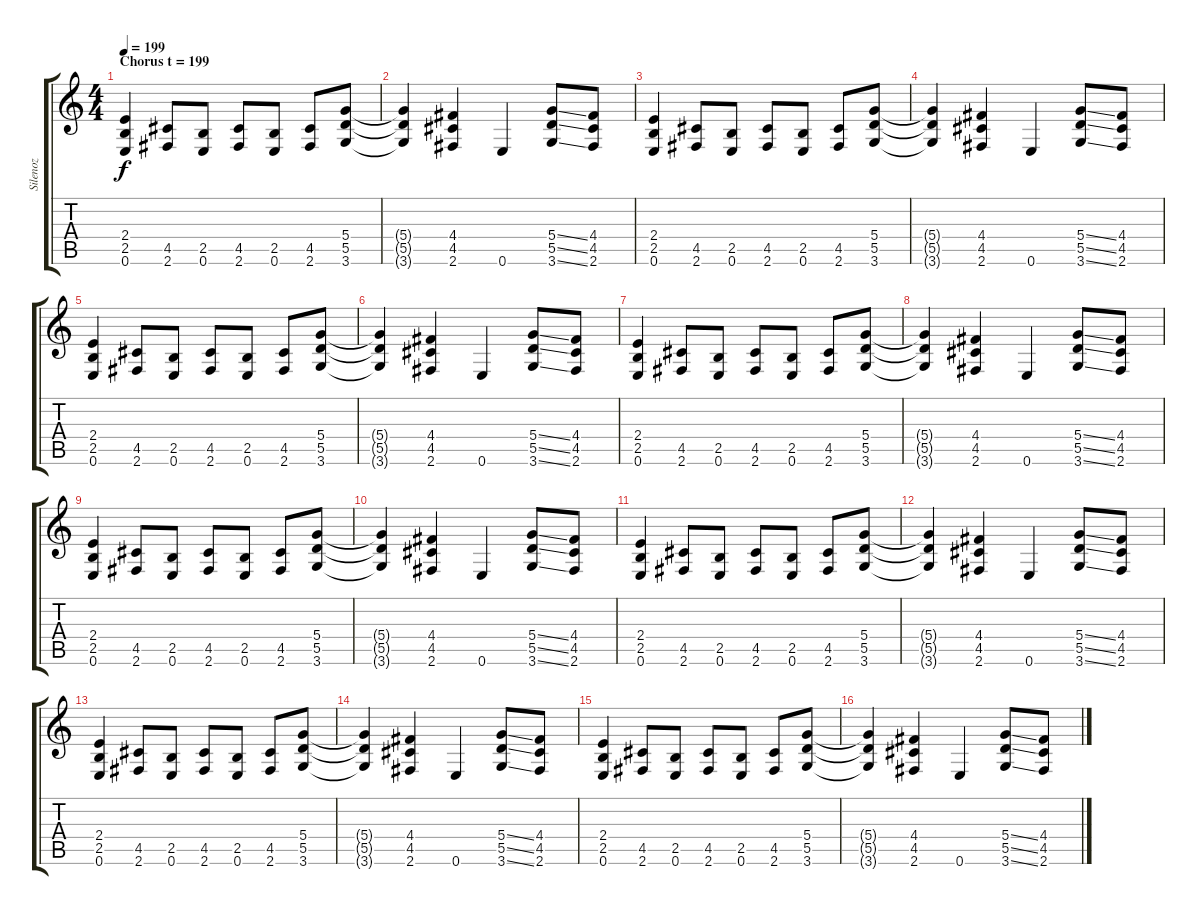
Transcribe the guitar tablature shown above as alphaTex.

\track ("Silenoz" "Silenoz") {instrument distortionguitar}
\staff {score tabs}
\tuning (E4 B3 G3 D3 A2 E2) {hide}
\ts (4 4)
\section ("" "Chorus t = 199")
\tempo 199
\clef g2
\ks c
(2.4 2.5 0.6).4{dy f} (4.5 2.6).8 (2.5 0.6).8 (4.5 2.6).8 (2.5 0.6).8 (4.5 2.6).8 (5.4 5.5 3.6).8 |
(5.4{t} 5.5{t} 3.6{t}).4 (4.4 4.5 2.6).4 0.6.4 (5.4{ss} 5.5{ss} 3.6{ss}).8 (4.4 4.5 2.6).8 |
(2.4 2.5 0.6).4 (4.5 2.6).8 (2.5 0.6).8 (4.5 2.6).8 (2.5 0.6).8 (4.5 2.6).8 (5.4 5.5 3.6).8 |
(5.4{t} 5.5{t} 3.6{t}).4 (4.4 4.5 2.6).4 0.6.4 (5.4{ss} 5.5{ss} 3.6{ss}).8 (4.4 4.5 2.6).8 |
(2.4 2.5 0.6).4 (4.5 2.6).8 (2.5 0.6).8 (4.5 2.6).8 (2.5 0.6).8 (4.5 2.6).8 (5.4 5.5 3.6).8 |
(5.4{t} 5.5{t} 3.6{t}).4 (4.4 4.5 2.6).4 0.6.4 (5.4{ss} 5.5{ss} 3.6{ss}).8 (4.4 4.5 2.6).8 |
(2.4 2.5 0.6).4 (4.5 2.6).8 (2.5 0.6).8 (4.5 2.6).8 (2.5 0.6).8 (4.5 2.6).8 (5.4 5.5 3.6).8 |
(5.4{t} 5.5{t} 3.6{t}).4 (4.4 4.5 2.6).4 0.6.4 (5.4{ss} 5.5{ss} 3.6{ss}).8 (4.4 4.5 2.6).8 |
(2.4 2.5 0.6).4 (4.5 2.6).8 (2.5 0.6).8 (4.5 2.6).8 (2.5 0.6).8 (4.5 2.6).8 (5.4 5.5 3.6).8 |
(5.4{t} 5.5{t} 3.6{t}).4 (4.4 4.5 2.6).4 0.6.4 (5.4{ss} 5.5{ss} 3.6{ss}).8 (4.4 4.5 2.6).8 |
(2.4 2.5 0.6).4 (4.5 2.6).8 (2.5 0.6).8 (4.5 2.6).8 (2.5 0.6).8 (4.5 2.6).8 (5.4 5.5 3.6).8 |
(5.4{t} 5.5{t} 3.6{t}).4 (4.4 4.5 2.6).4 0.6.4 (5.4{ss} 5.5{ss} 3.6{ss}).8 (4.4 4.5 2.6).8 |
(2.4 2.5 0.6).4 (4.5 2.6).8 (2.5 0.6).8 (4.5 2.6).8 (2.5 0.6).8 (4.5 2.6).8 (5.4 5.5 3.6).8 |
(5.4{t} 5.5{t} 3.6{t}).4 (4.4 4.5 2.6).4 0.6.4 (5.4{ss} 5.5{ss} 3.6{ss}).8 (4.4 4.5 2.6).8 |
(2.4 2.5 0.6).4 (4.5 2.6).8 (2.5 0.6).8 (4.5 2.6).8 (2.5 0.6).8 (4.5 2.6).8 (5.4 5.5 3.6).8 |
(5.4{t} 5.5{t} 3.6{t}).4 (4.4 4.5 2.6).4 0.6.4 (5.4{ss} 5.5{ss} 3.6{ss}).8 (4.4 4.5 2.6).8
